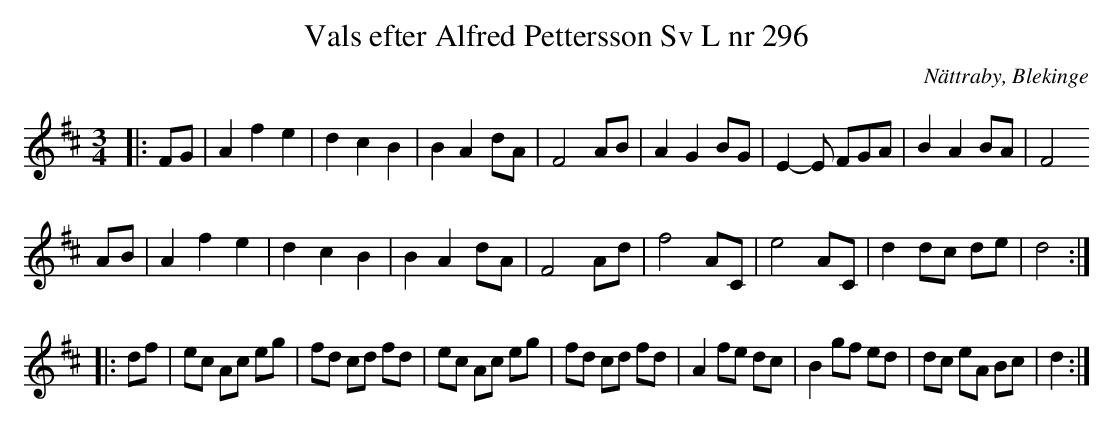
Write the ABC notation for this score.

X:1
T:Vals efter Alfred Pettersson Sv L nr 296
O:Nättraby, Blekinge
M:3/4
L:1/4
K:D
|: F/2G/2 | A f e | d c B | B A d/2A/2 | F2 A/2B/2 | A G B/2G/2 | E-E/2 F/2G/2A/2 | B A B/2A/2 | F2
A/2B/2 | A f e | d c B | B A d/2A/2 | F2 A/2d/2 | f2 A/2C/2 | e2 A/2C/2 | d d/2c/2 d/2e/2 | d2 ::
L:1/8
df | ec Ac eg | fd cd fd | ec Ac eg | fd cd fd | A2 fe dc | B2 gf ed | dc eA Bc | d2 :|
